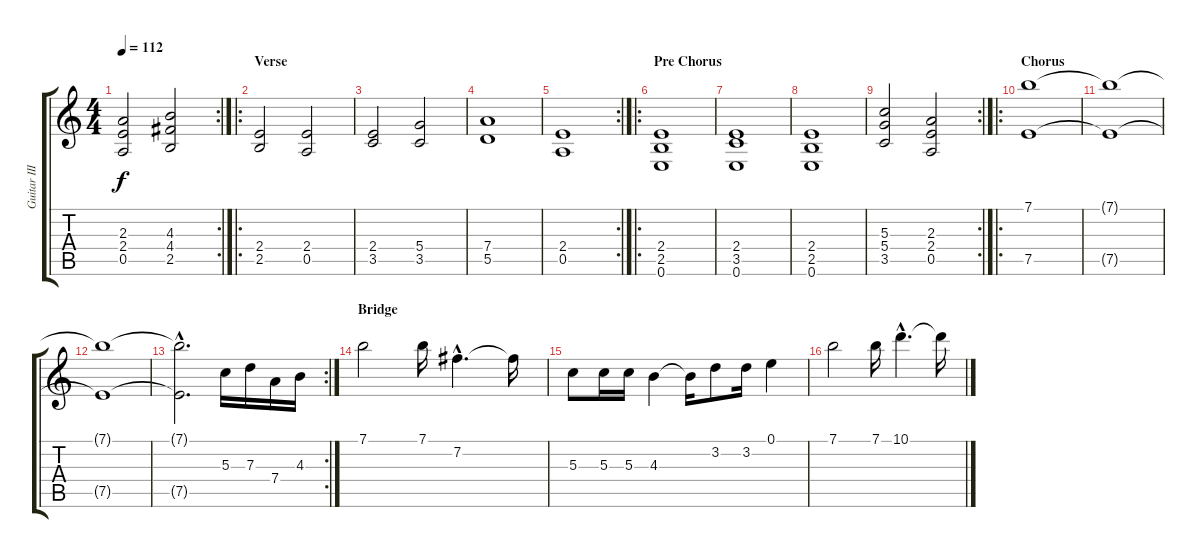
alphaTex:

\track ("Guitar III" "Guitar III") {instrument distortionguitar}
\staff {score tabs}
\tuning (E4 B3 G3 D3 A2 E2) {hide}
\rc 2
\ts (4 4)
\tempo 112
\clef g2
\ks c
(2.3 2.4 0.5).2{dy f} (4.3 4.4 2.5).2 |
\ro
\section ("" "Verse")
(2.4 2.5).2 (2.4 0.5).2 |
(2.4 3.5).2 (5.4 3.5).2 |
(7.4 5.5).1 |
\rc 2
(2.4 0.5).1 |
\ro
\section ("" "Pre Chorus")
(2.4 2.5 0.6).1 |
(2.4 3.5 0.6).1 |
(2.4 2.5 0.6).1 |
\rc 2
(5.3 5.4 3.5).2 (2.3 2.4 0.5).2 |
\ro
\section ("" "Chorus")
(7.1 7.5).1{volume 5} |
(7.1{t} 7.5{t}).1 |
(7.1{t} 7.5{t}).1 |
\rc 2
(7.1{hac t} 7.5{hac t}).2{d} 5.3.16{volume 13} 7.3.16 7.4.16 4.3.16 |
\section ("" "Bridge")
7.1.2 7.1.16 7.2{hac}.4{d} 7.2{t}.16 |
5.3.8 5.3.16 5.3.16 4.3.4 4.3{t}.16 3.2.8 3.2.16 0.1.4 |
7.1.2 7.1.16 10.1{hac}.4{d} 10.1{t}.16
